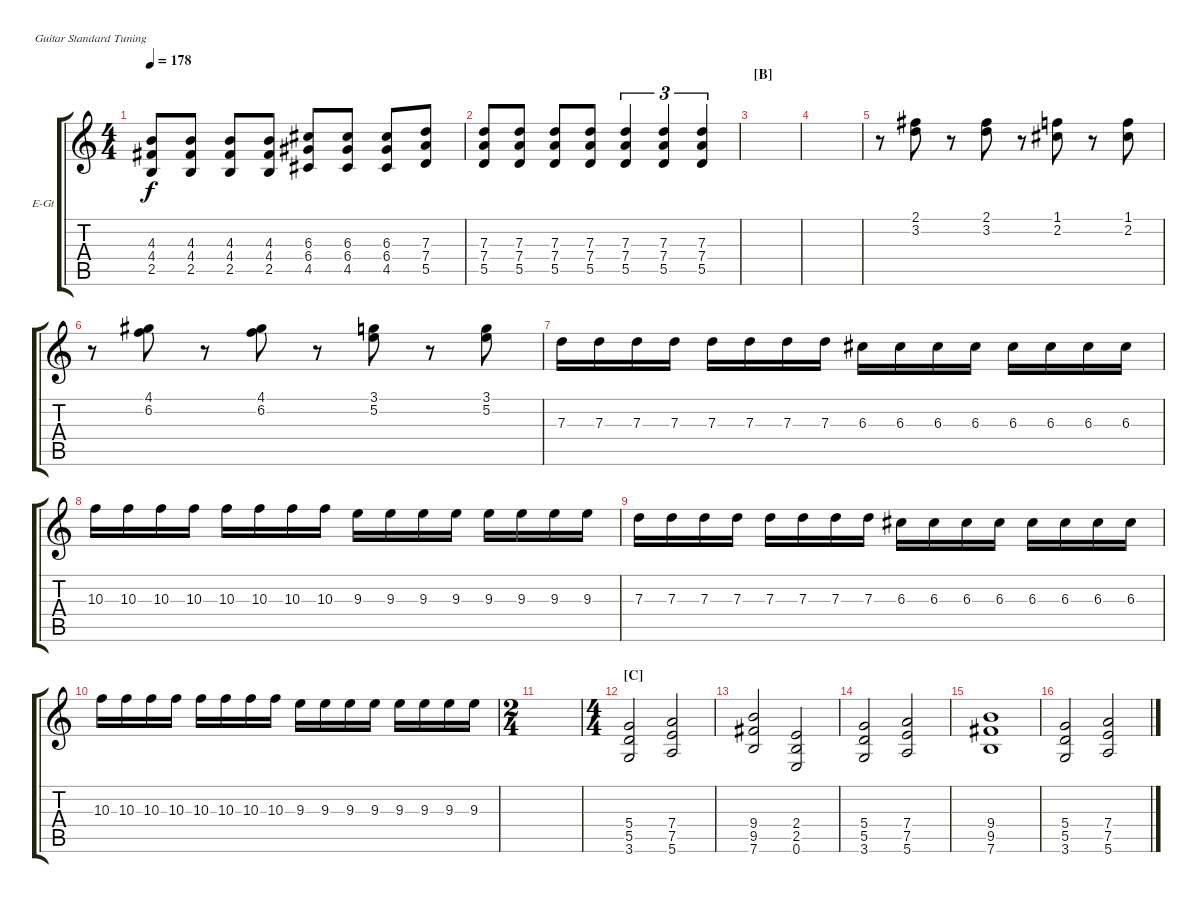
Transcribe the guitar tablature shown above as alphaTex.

\defaultSystemsLayout 4
\bracketExtendMode groupsimilarinstruments
\firstSystemTrackNameOrientation horizontal
\otherSystemsTrackNameOrientation horizontal
\track ("Electric Guitar" "E-Gt") {instrument distortionguitar}
\staff {score tabs}
\tuning (E4 B3 G3 D3 A2 E2)
\ts (4 4)
\tempo 178
\clef g2
\ks c
(4.3 4.4 2.5).8{dy f} (4.3 4.4 2.5).8 (4.3 4.4 2.5).8 (4.3 4.4 2.5).8 (6.3 6.4 4.5).8 (6.3 6.4 4.5).8 (6.3 6.4 4.5).8 (7.3 7.4 5.5).8 |
(7.3 7.4 5.5).8 (7.3 7.4 5.5).8 (7.3 7.4 5.5).8 (7.3 7.4 5.5).8 (7.3 7.4 5.5).4{tu (3 2)} (7.3 7.4 5.5).4{tu (3 2)} (7.3 7.4 5.5).4{tu (3 2)} |
\section ("B" "")
|
|
r.8 (2.1 3.2).8 r.8 (2.1 3.2).8 r.8 (1.1 2.2).8 r.8 (1.1 2.2).8 |
r.8 (4.1 6.2).8 r.8 (4.1 6.2).8 r.8 (3.1 5.2).8 r.8 (3.1 5.2).8 |
7.3.16 7.3.16 7.3.16 7.3.16 7.3.16 7.3.16 7.3.16 7.3.16 6.3.16 6.3.16 6.3.16 6.3.16 6.3.16 6.3.16 6.3.16 6.3.16 |
10.3.16 10.3.16 10.3.16 10.3.16 10.3.16 10.3.16 10.3.16 10.3.16 9.3.16 9.3.16 9.3.16 9.3.16 9.3.16 9.3.16 9.3.16 9.3.16 |
7.3.16 7.3.16 7.3.16 7.3.16 7.3.16 7.3.16 7.3.16 7.3.16 6.3.16 6.3.16 6.3.16 6.3.16 6.3.16 6.3.16 6.3.16 6.3.16 |
10.3.16 10.3.16 10.3.16 10.3.16 10.3.16 10.3.16 10.3.16 10.3.16 9.3.16 9.3.16 9.3.16 9.3.16 9.3.16 9.3.16 9.3.16 9.3.16 |
\ts (2 4)
|
\ts (4 4)
\section ("C" "")
(5.4 5.5 3.6).2 (7.4 7.5 5.6).2 |
(9.4 9.5 7.6).2 (2.4 2.5 0.6).2 |
(5.4 5.5 3.6).2 (7.4 7.5 5.6).2 |
(9.4 9.5 7.6).1 |
(5.4 5.5 3.6).2 (7.4 7.5 5.6).2
